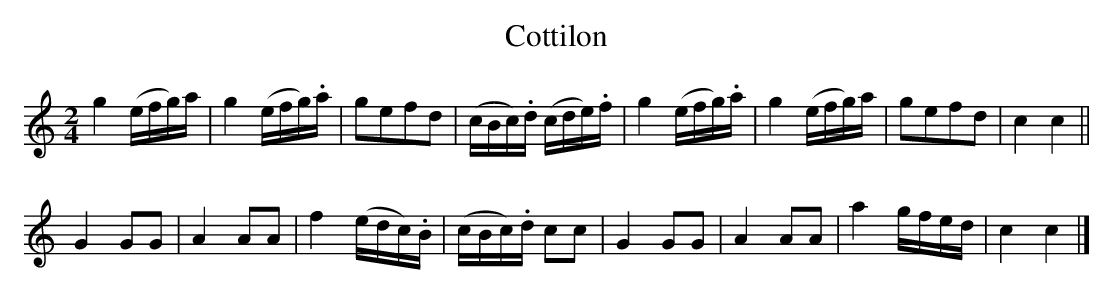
X:1
T:Cottilon
M:2/4
K:C
g4 (efg)a| g4 (efg).a| g2e2f2d2| (cBc).d (cde).f| \
g4 (efg).a| g4 (efg)a| g2e2f2d2| c4 c4||
G4 G2G2| A4 A2A2| f4 (edc).B| (cBc).d c2c2|\
G4 G2G2| A4 A2A2| a4 gfed| c4 c4|]
